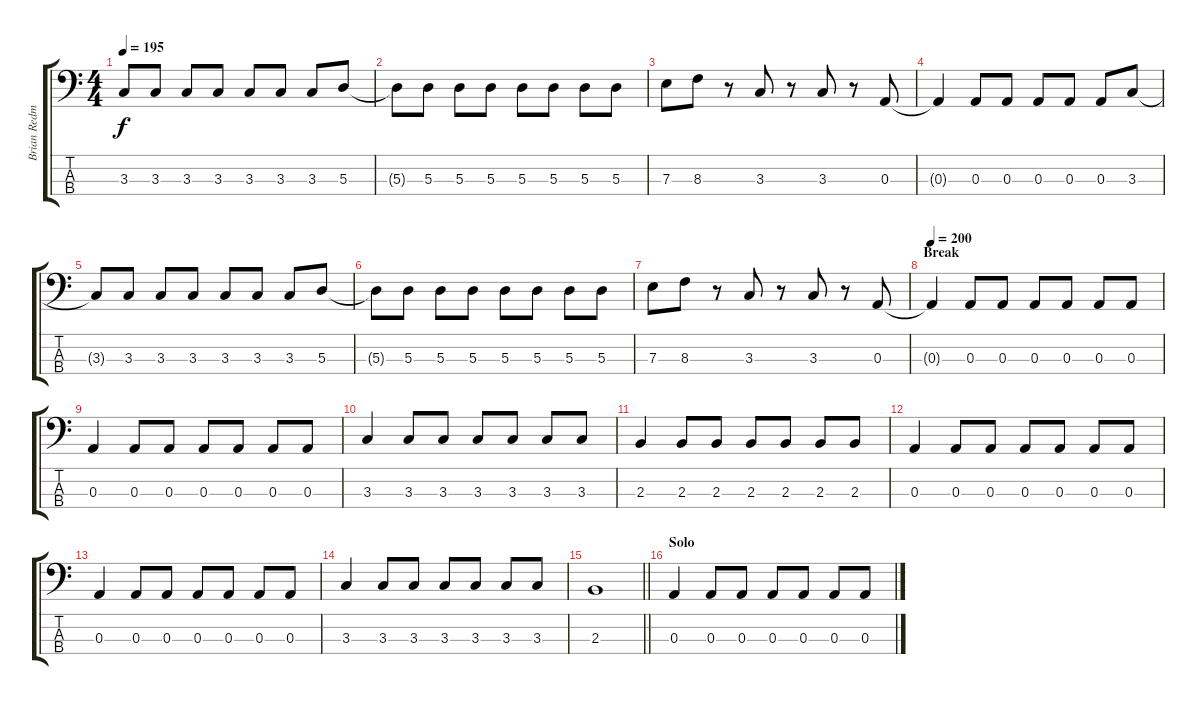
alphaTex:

\track ("Brian Redman" "Brian Redm") {instrument electricbassfinger}
\staff {score tabs}
\tuning (G2 D2 A1 E1) {hide}
\ts (4 4)
\tempo 195
\clef f4
\ks c
3.3{t}.8{dy f} 3.3.8 3.3.8 3.3.8 3.3.8 3.3.8 3.3.8 5.3.8 |
5.3{t}.8 5.3.8 5.3.8 5.3.8 5.3.8 5.3.8 5.3.8 5.3.8 |
7.3.8 8.3.8 r.8 3.3.8 r.8 3.3.8 r.8 0.3.8 |
0.3{t}.4 0.3.8 0.3.8 0.3.8 0.3.8 0.3.8 3.3.8 |
3.3{t}.8 3.3.8 3.3.8 3.3.8 3.3.8 3.3.8 3.3.8 5.3.8 |
5.3{t}.8 5.3.8 5.3.8 5.3.8 5.3.8 5.3.8 5.3.8 5.3.8 |
7.3.8 8.3.8 r.8 3.3.8 r.8 3.3.8 r.8 0.3.8 |
\section ("" "Break")
\tempo 200
0.3{t}.4 0.3.8 0.3.8 0.3.8 0.3.8 0.3.8 0.3.8 |
0.3.4 0.3.8 0.3.8 0.3.8 0.3.8 0.3.8 0.3.8 |
3.3.4 3.3.8 3.3.8 3.3.8 3.3.8 3.3.8 3.3.8 |
2.3.4 2.3.8 2.3.8 2.3.8 2.3.8 2.3.8 2.3.8 |
0.3.4 0.3.8 0.3.8 0.3.8 0.3.8 0.3.8 0.3.8 |
0.3.4 0.3.8 0.3.8 0.3.8 0.3.8 0.3.8 0.3.8 |
3.3.4 3.3.8 3.3.8 3.3.8 3.3.8 3.3.8 3.3.8 |
\barLineRight lightlight
2.3.1 |
\section ("" "Solo")
0.3.4 0.3.8 0.3.8 0.3.8 0.3.8 0.3.8 0.3.8
